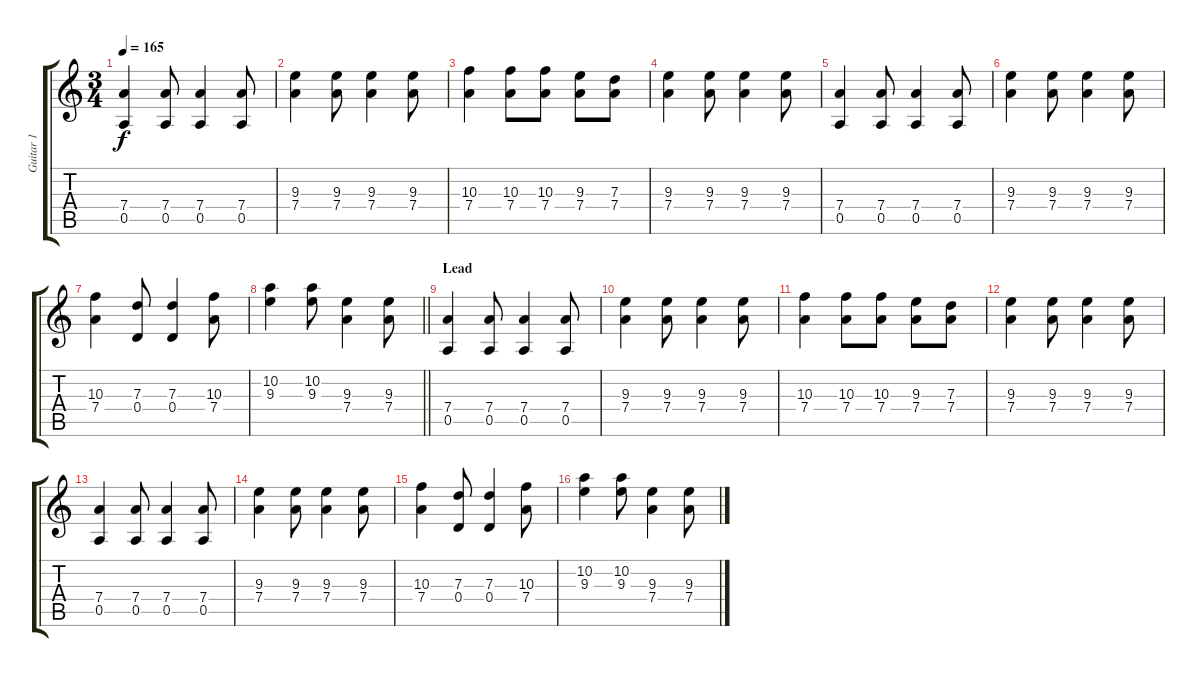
\track ("Guitar 1" "Guitar 1") {instrument distortionguitar}
\staff {score tabs}
\tuning (E4 B3 G3 D3 A2 E2) {hide}
\ts (3 4)
\tempo 165
\clef g2
\ks c
(7.4 0.5).4{dy f} (7.4 0.5).8 (7.4 0.5).4 (7.4 0.5).8 |
(9.3 7.4).4 (9.3 7.4).8 (9.3 7.4).4 (9.3 7.4).8 |
(10.3 7.4).4 (10.3 7.4).8 (10.3 7.4).8 (9.3 7.4).8 (7.3 7.4).8 |
(9.3 7.4).4 (9.3 7.4).8 (9.3 7.4).4 (9.3 7.4).8 |
(7.4 0.5).4 (7.4 0.5).8 (7.4 0.5).4 (7.4 0.5).8 |
(9.3 7.4).4 (9.3 7.4).8 (9.3 7.4).4 (9.3 7.4).8 |
(10.3 7.4).4 (7.3 0.4).8 (7.3 0.4).4 (10.3 7.4).8 |
\barLineRight lightlight
(10.2 9.3).4 (10.2 9.3).8 (9.3 7.4).4 (9.3 7.4).8 |
\section ("" "Lead")
(7.4 0.5).4 (7.4 0.5).8 (7.4 0.5).4 (7.4 0.5).8 |
(9.3 7.4).4 (9.3 7.4).8 (9.3 7.4).4 (9.3 7.4).8 |
(10.3 7.4).4 (10.3 7.4).8 (10.3 7.4).8 (9.3 7.4).8 (7.3 7.4).8 |
(9.3 7.4).4 (9.3 7.4).8 (9.3 7.4).4 (9.3 7.4).8 |
(7.4 0.5).4 (7.4 0.5).8 (7.4 0.5).4 (7.4 0.5).8 |
(9.3 7.4).4 (9.3 7.4).8 (9.3 7.4).4 (9.3 7.4).8 |
(10.3 7.4).4 (7.3 0.4).8 (7.3 0.4).4 (10.3 7.4).8 |
(10.2 9.3).4 (10.2 9.3).8 (9.3 7.4).4 (9.3 7.4).8
